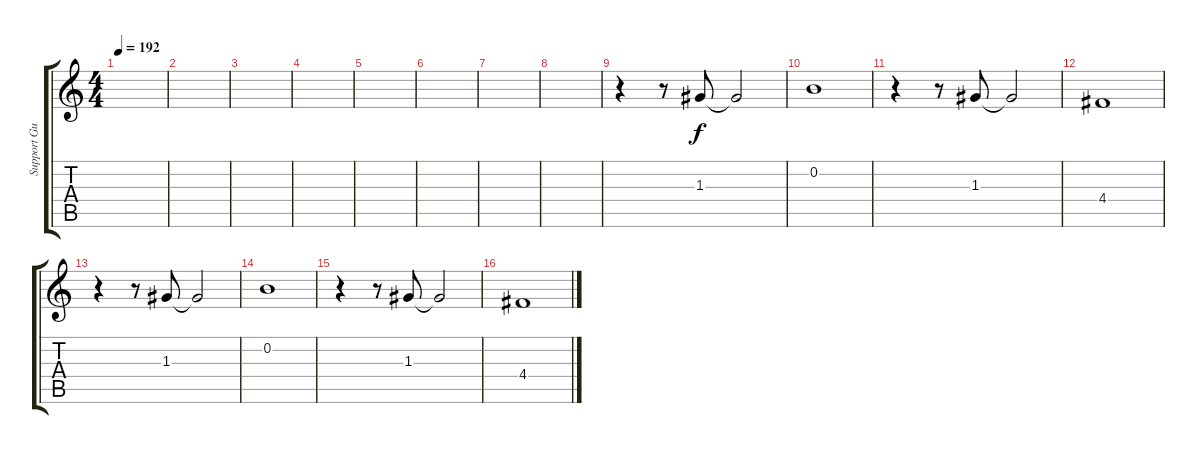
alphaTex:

\track ("Support Guitar" "Support Gu") {instrument acousticguitarsteel}
\staff {score tabs}
\tuning (E4 B3 G3 D3 A2 E2) {hide}
\ts (4 4)
\tempo 192
\clef g2
\ks c
|
|
|
|
|
|
|
|
r.4{instrument acousticguitarsteel} r.8 1.3.8 1.3{t}.2 |
0.2.1 |
r.4 r.8 1.3.8 1.3{t}.2 |
4.4.1 |
r.4 r.8 1.3.8 1.3{t}.2 |
0.2.1 |
r.4 r.8 1.3.8 1.3{t}.2 |
4.4.1
